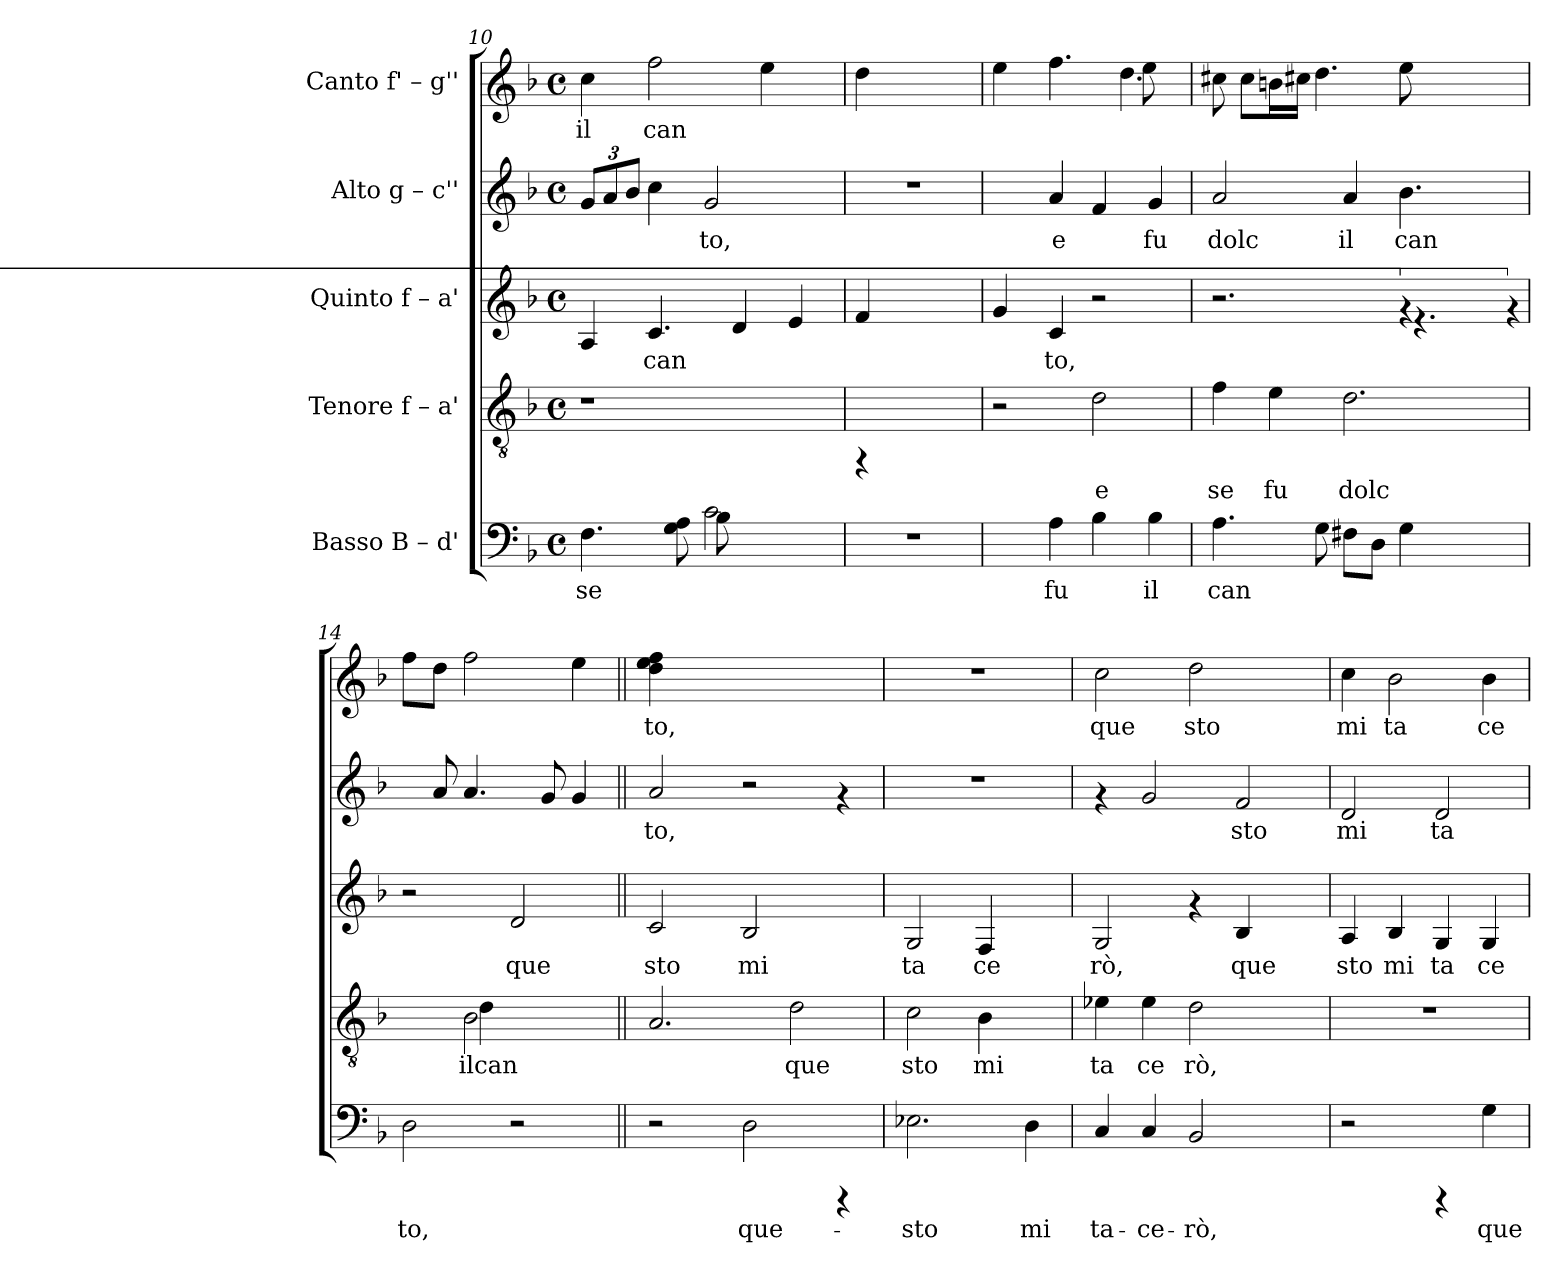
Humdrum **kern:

**kern	**text	**kern	**text	**kern	**text	**kern	**text	**kern	**text
*part5	*part5	*part4	*part4	*part3	*part3	*part2	*part2	*part1	*part1
*staff5	*staff5	*staff4	*staff4	*staff3	*staff3	*staff2	*staff2	*staff1	*staff1
*I"Basso  B – d'	*	*I"Tenore  f – a'	*	*I"Quinto  f – a'	*	*I"Alto  g – c''	*	*I"Canto  f' – g''	*
*clefF4	*	*clefGv2	*	*clefG2	*	*clefG2	*	*clefG2	*
*k[b-]	*	*k[b-]	*	*k[b-]	*	*k[b-]	*	*k[b-]	*
*F:	*	*F:	*	*F:	*	*F:	*	*F:	*
*M4/4	*	*M4/4	*	*M4/4	*	*M4/4	*	*M4/4	*
*met(c)	*	*met(c)	*	*met(c)	*	*met(c)	*	*met(c)	*
=10	=10	=10	=10	=10	=10	=10	=10	=10	=10
!	!LO:LY:b:rj	!	!	!	!	!	!	!	!
*^	*	*	*	*	*	*	*	*	*
*	*	*	*	*	*	*	*Xbrackettup	*	*	*
!	!	!	!	!	!	!	!	!LO:LY:b:rj	!	!LO:LY:b:rj
4.F\	2ryy	se	1r	.	4A/	.	12g/L	--	4cc\	il
!	!	!	!	!	!	!	!	!LO:LY:b:rj	!	!
.	.	.	.	.	.	.	12a/	--	.	.
!	!	!	!	!	!	!	!	!LO:LY:b:rj	!	!
.	.	.	.	.	.	.	12b-/J	--	.	.
!	!	!	!	!	!	!LO:LY:b:rj	!	!LO:LY:b:rj	!	!LO:LY:b:rj
.	.	.	.	.	4.c/	can	4cc\	--	2ff\	can
!	!	!LO:LY:b:rj	!	!	!	!	!	!	!	!
8G\ 8A\L	.	.	.	.	.	.	.	.	.	.
!	!	!LO:LY:b:rj	!	!	!	!	!	!LO:LY:b:rj	!	!
2c\	8B-\	.	.	.	.	.	2g/	-to,	.	.
.	8ryy	.	.	.	4d/	.	.	.	.	.
!	!	!	!	!	!	!	!	!	!	!LO:LY:b:rj
.	4.ryy	.	.	.	.	.	.	.	4ee\	.
!	!	!	!	!	!	!LO:LY:b:rj	!	!	!	!
.	.	.	.	.	4e/	.	.	.	.	.
8ryy	.	.	8ryy	.	.	.	8ryy	.	8ryy	.
*v	*v	*	*	*	*	*	*	*	*	*
=11	=11	=11	=11	=11	=11	=11	=11	=11	=11
!	!	!	!	!	!LO:LY:b:rj	!	!	!	!LO:LY:b:rj
1r	.	4rFF	.	4f/	.	1r	.	4dd\	.
.	.	2.ryy	.	2.ryy	.	.	.	2.ryy	.
=12	=12	=12	=12	=12	=12	=12	=12	=12	=12
!	!	!	!	!	!LO:LY:b:rj	!	!	!	!LO:LY:b:rj
*	*	*	*	*	*	*	*	*^	*
4ryy	.	2r	.	4g/	.	4ryy	.	4ee\	8ryy	.
!	!LO:LY:b:rj	!	!	!	!LO:LY:b:rj	!	!LO:LY:b:rj	!	!	!LO:LY:b:rj
*	*	*	*	*	*	*	*	*v	*v	*
4A\	fu	.	.	4c/	to,	4a/	e	4.ff\	.
!	!	!	!LO:LY:b:rj	!	!	!	!	!	!
4B-\	.	2d\	e	2r	.	4f/	.	.	.
*	*	*	*	*	*	*	*	*^	*
!	!	!	!	!	!	!	!	!	!	!LO:LY:b:rj
.	.	.	.	.	.	.	.	4.dd\	8ee\	.
!	!LO:LY:b:rj	!	!	!	!	!	!LO:LY:b:rj	!	!	!
4B-\	il	.	.	.	.	4g/	fu	.	4ryy	.
!!LO:PB:g=z
=13	=13	=13	=13	=13	=13	=13	=13	=13	=13	=13
!	!LO:LY:b:rj	!	!LO:LY:b:rj	!	!	!	!LO:LY:b:rj	!	!	!LO:LY:b:rj
*	*	*	*	*	*	*	*	*v	*v	*
4.A\	can-	4f\	se	2.r	.	2a/	dolc	8cc#\	.
!	!	!	!	!	!	!	!	!	!LO:LY:b:rj
.	.	.	.	.	.	.	.	8cc#\L	.
!	!	!	!LO:LY:b:rj	!	!	!	!	!	!LO:LY:b:rj
.	.	4e\	fu	.	.	.	.	16bn\	.
!	!	!	!	!	!	!	!	!	!LO:LY:b:rj
.	.	.	.	.	.	.	.	16cc#X\J	.
!	!LO:LY:b:rj	!	!	!	!	!	!	!	!LO:LY:b:rj
8G\	--	.	.	.	.	.	.	4.dd\	.
!	!LO:LY:b:rj	!	!LO:LY:b:rj	!	!	!	!LO:LY:b:rj	!	!
8F#X\L	--	2.d\	dolc	.	.	4a/	il	.	.
!	!LO:LY:b:rj	!	!	!	!	!	!	!	!
8D\J	--	.	.	.	.	.	.	.	.
!	!LO:LY:b:rj	!	!	!LO:N:vis=16	!	!	!LO:LY:b:rj	!	!LO:LY:b:rj
4G\	--	.	.	24rf	.	4.b-\	can-	8ee\	.
.	.	.	.	4.rf	.	.	.	.	.
.	.	.	.	.	.	.	.	4.ryy	.
4ryy	.	.	.	.	.	.	.	.	.
.	.	.	.	.	.	8ryy	.	.	.
!	!	!	!	!LO:N:vis=8	!	!	!	!	!
.	.	.	.	12rf	.	.	.	.	.
=14	=14	=14	=14	=14	=14	=14	=14	=14	=14
!	!LO:LY:b:rj	!	!	!	!	!	!	!	!LO:LY:b:rj
*	*	*^	*	*	*	*	*	*	*
2D\	-to,	4ryy	4ryy	.	2r	.	8ryy	.	8ff\L	.
!	!	!	!	!	!	!	!	!LO:LY:b:rj	!	!LO:LY:b:rj
.	.	.	.	.	.	.	8a/	--	8dd\J	.
!	!	!	!	!LO:LY:b:rj	!	!	!	!	!	!LO:LY:b:rj
.	.	2B-\	4d\	ilcan	.	.	4.a/	.	2ff\	.
!	!	!	!	!	!	!LO:LY:b:rj	!	!	!	!
2r	.	.	4ryy	.	2d/	que	.	.	.	.
!	!	!	!	!	!	!	!	!LO:LY:b:rj	!	!
.	.	.	.	.	.	.	8g/	--	.	.
!	!	!	!	!	!	!	!	!LO:LY:b:rj	!	!LO:LY:b:rj
.	.	4ryy	4ryy	.	.	.	4g/	--	4ee\	.
=15||	=15||	=15||	=15||	=15||	=15||	=15||	=15||	=15||	=15||	=15||
!	!	!	!	!	!	!LO:LY:b:rj	!	!LO:LY:b:rj	!	!LO:LY:b:rj
*	*	*v	*v	*	*	*	*	*	*	*
2r	.	2.A/	.	2c/	sto	2a/	-to,	4ff\ 4dd\ 4ee\	to,
.	.	.	.	.	.	.	.	1ryy	.
!	!LO:LY:b:rj	!	!	!	!LO:LY:b:rj	!	!	!	!
2D\	que-	.	.	2B-/	mi	2r	.	.	.
!	!	!	!LO:LY:b:rj	!	!	!	!	!	!
.	.	2d\	que	.	.	.	.	.	.
4rCCC	.	.	.	4ryy	.	4rf	.	.	.
=16	=16	=16	=16	=16	=16	=16	=16	=16	=16
!	!LO:LY:b:rj	!	!LO:LY:b:rj	!	!LO:LY:b:rj	!	!	!	!
2.E-X\	-sto	2c\	sto	2G/	ta	1r	.	1r	.
!	!	!	!LO:LY:b:rj	!	!LO:LY:b:rj	!	!	!	!
.	.	4B-\	mi	4F/	ce	.	.	.	.
!	!LO:LY:b:rj	!	!	!	!	!	!	!	!
4D\	mi	4ryy	.	4ryy	.	.	.	.	.
=17	=17	=17	=17	=17	=17	=17	=17	=17	=17
!	!LO:LY:b:rj	!	!LO:LY:b:rj	!	!LO:LY:b:rj	!	!	!	!LO:LY:b:rj
4C/	ta-	4e-X\	ta	2G/	rò,	4rf	.	2cc\	que
!	!LO:LY:b:rj	!	!LO:LY:b:rj	!	!	!	!	!	!
4C/	-ce-	4e-\	ce	.	.	2g/	.	.	.
!	!LO:LY:b:rj	!	!LO:LY:b:rj	!	!	!	!	!	!LO:LY:b:rj
2BB-/	-rò,	2d\	rò,	4rf	.	.	.	2dd\	sto
!	!	!	!	!	!LO:LY:b:rj	!	!LO:LY:b:rj	!	!
.	.	.	.	4B-/	que	2f/	sto	.	.
4ryy	.	4ryy	.	4ryy	.	.	.	4ryy	.
=18	=18	=18	=18	=18	=18	=18	=18	=18	=18
!	!	!	!	!	!LO:LY:b:rj	!	!LO:LY:b:rj	!	!LO:LY:b:rj
2r	.	1r	.	4A/	sto	2d/	mi	4cc\	mi
!	!	!	!	!	!LO:LY:b:rj	!	!	!	!LO:LY:b:rj
.	.	.	.	4B-/	mi	.	.	2b-\	ta
!	!	!	!	!	!LO:LY:b:rj	!	!LO:LY:b:rj	!	!
4rCCC	.	.	.	4G/	ta	2d/	ta-	.	.
!	!LO:LY:b:rj	!	!	!	!LO:LY:b:rj	!	!	!	!LO:LY:b:rj
4G\	que-	.	.	4G/	ce	.	.	4b-\	ce
=	=	=	=	=	=	=	=	=	=
*-	*-	*-	*-	*-	*-	*-	*-	*-	*-
